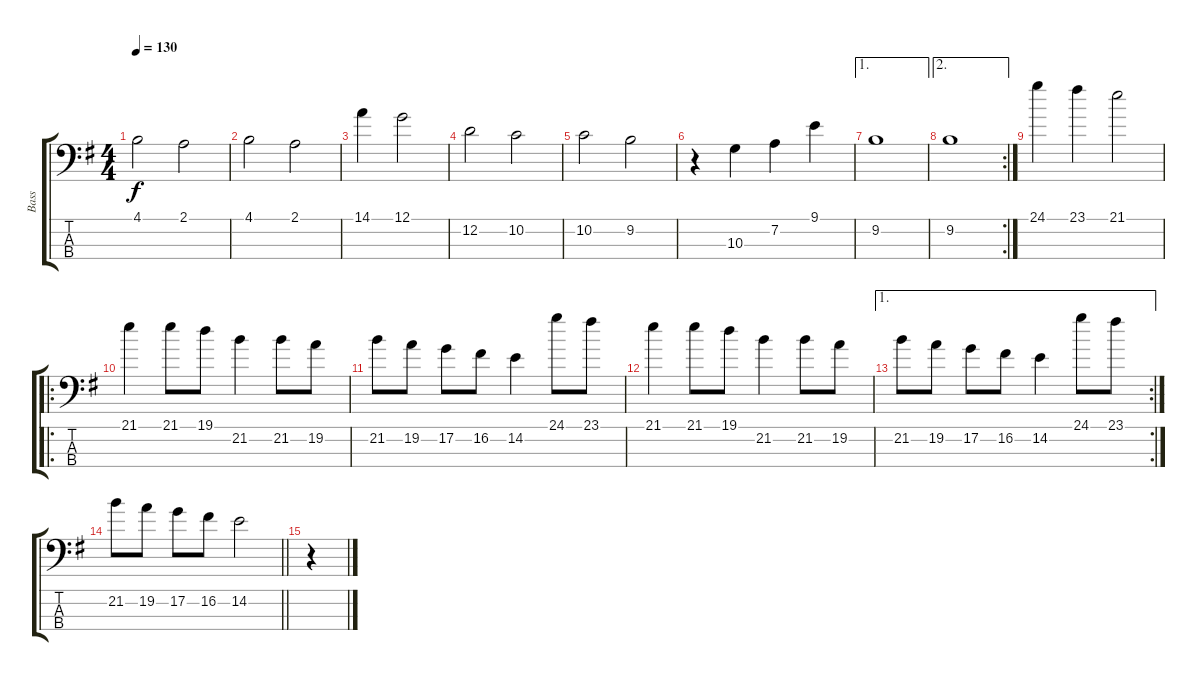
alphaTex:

\track ("Bass" "Bass") {instrument electricbassfinger}
\staff {score tabs}
\tuning (G2 D2 A1 E1) {hide}
\ts (4 4)
\tempo 130
\clef f4
\ks g
4.1.2{dy f} 2.1.2 |
4.1.2 2.1.2 |
14.1.4 12.1.2 |
12.2.2 10.2.2 |
10.2.2 9.2.2 |
r.4 10.3.4 7.2.4 9.1.4 |
\ae 1
9.2.1 |
\ae 2
\rc 2
9.2.1 |
24.1.4 23.1.4 21.1.2 |
\ro
21.1.4 21.1.8 19.1.8 21.2.4 21.2.8 19.2.8 |
21.2.8 19.2.8 17.2.8 16.2.8 14.2.4 24.1.8 23.1.8 |
21.1.4 21.1.8 19.1.8 21.2.4 21.2.8 19.2.8 |
\ae 1
\rc 2
21.2.8 19.2.8 17.2.8 16.2.8 14.2.4 24.1.8 23.1.8 |
\barLineRight lightlight
21.2.8 19.2.8 17.2.8 16.2.8 14.2.2 |
r.4
